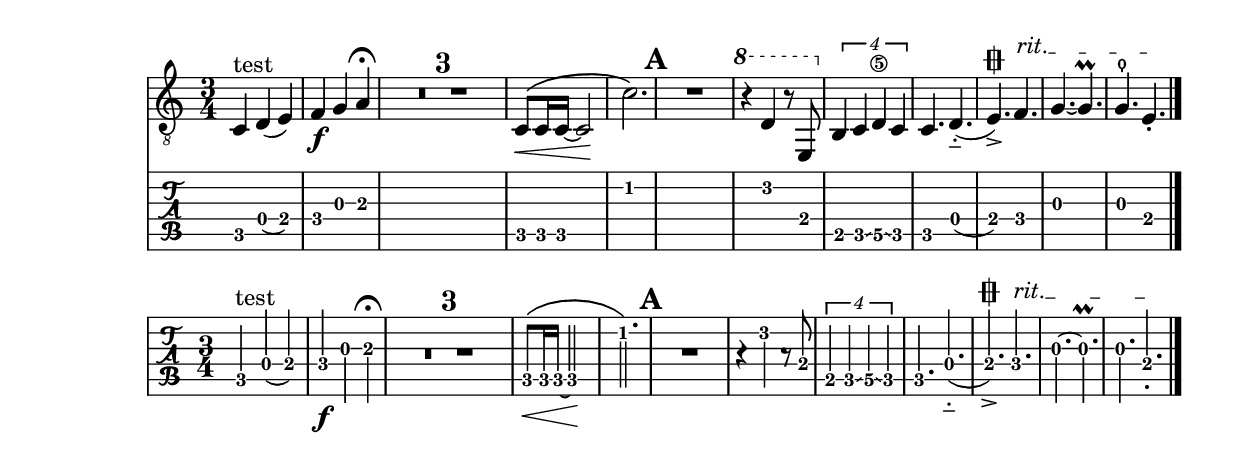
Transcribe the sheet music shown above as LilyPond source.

\version "2.14.0"

\header{ texidoc = "As default, tablature staves show only the fret numbers, because
                    in most situations, they are combined with normal staves.
                    When used without standard notation, @code{tabFullNotation}
                    can be used."
       }

tabstuff = {
  \time 3/4
  \compressFullBarRests
  c4^"test" d( e) |
  f4\f g a^\fermata |
  R2.*3 |
  c8\<\( c16 c ~ c2\! |
  c'2.\) |
  \mark \default
  R2. |
  \ottava #1
  r4 d'4 r8 e |
  \ottava #0
  \times 3/4 { b,4 c \glissando d\5 \glissando c } |
  c4. d-_( |
  e\varcoda-> )
  \override TextSpanner #'(bound-details left text) = "rit." f\startTextSpan |
  g ~ g\prall |
  g\thumb e-.\stopTextSpan
  \bar "|."
}

\score {
  <<
    \new Staff { \clef "G_8" \tabstuff }
    \new TabStaff   { \tabstuff }
  >>
}

\score {
  \new TabStaff {
    \tabFullNotation
    \tabstuff
  }
}
